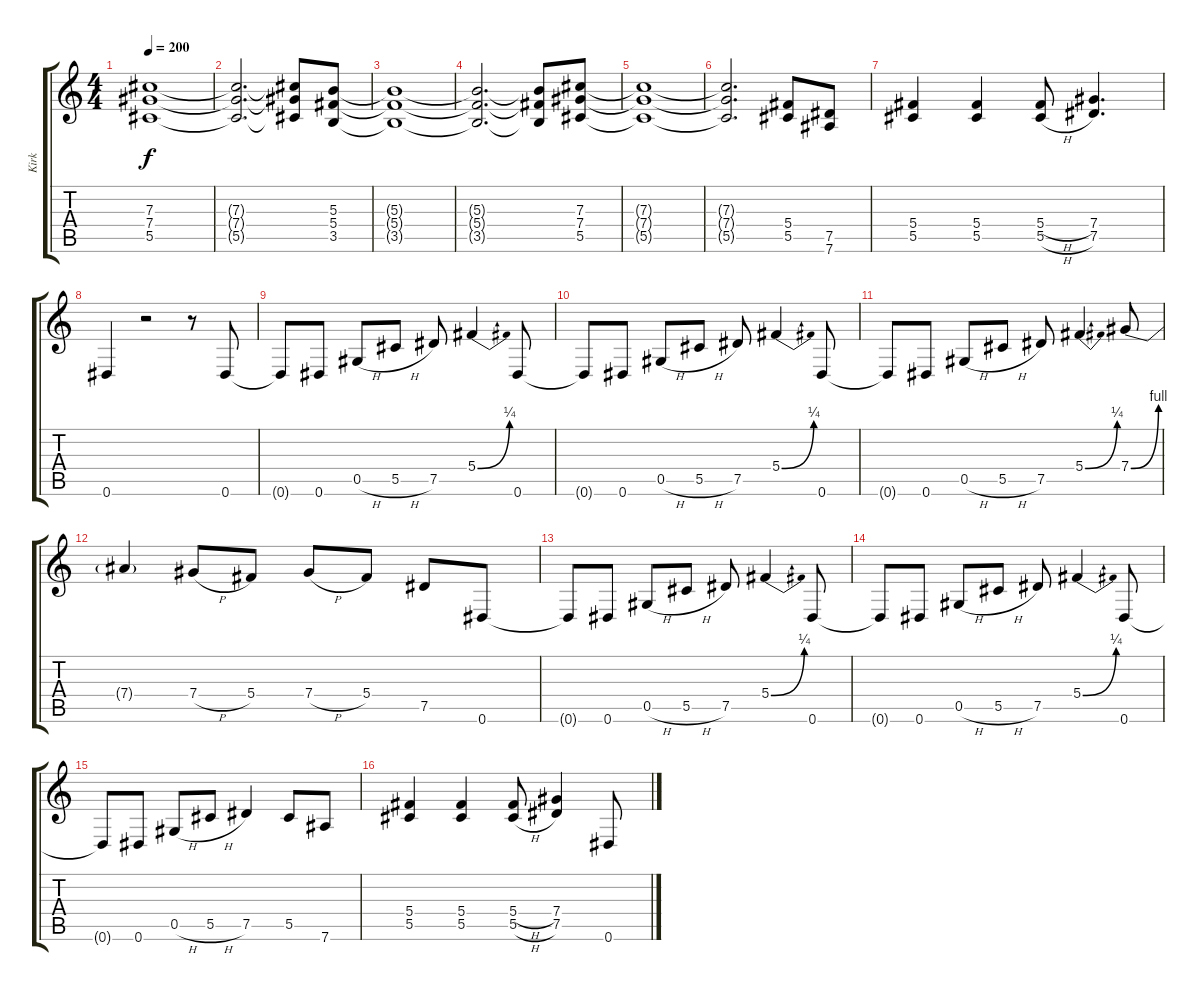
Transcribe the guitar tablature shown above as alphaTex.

\track ("Kirk" "Kirk") {instrument overdrivenguitar}
\staff {score tabs}
\tuning (Eb4 Bb3 Gb3 Db3 Ab2 Eb2) {hide}
\ts (4 4)
\tempo 200
\clef g2
\ks c
(7.3{t} 7.4{t} 5.5{t}).1{dy f} |
(7.3{t} 7.4{t} 5.5{t}).2{d} (7.3{t} 7.4{t} 5.5{t}).8 (5.3 5.4 3.5).8 |
(5.3{t} 5.4{t} 3.5{t}).1 |
(5.3{t} 5.4{t} 3.5{t}).2{d} (5.3{t} 5.4{t} 3.5{t}).8 (7.3 7.4 5.5).8 |
(7.3{t} 7.4{t} 5.5{t}).1 |
(7.3{t} 7.4{t} 5.5{t}).2{d} (5.4 5.5).8 (7.5 7.6).8 |
(5.4 5.5).4 (5.4 5.5).4 (5.4{h} 5.5{h}).8 (7.4 7.5).4{d} |
0.6.4 r.2 r.8 0.6.8 |
0.6{t}.8 0.6.8 0.5{h}.8 5.5{h}.8 7.5.8 5.4{be (bend 0 0 60 1)}.4 0.6.8 |
0.6{t}.8 0.6.8 0.5{h}.8 5.5{h}.8 7.5.8 5.4{be (bend 0 0 60 1)}.4 0.6.8 |
0.6{t}.8 0.6.8 0.5{h}.8 5.5{h}.8 7.5.8 5.4{be (bend 0 0 60 1)}.4 7.4{be (bend 0 0 60 4)}.8 |
7.4{t}.4 7.4{h}.8 5.4.8 7.4{h}.8 5.4.8 7.5.8 0.6.8 |
0.6{t}.8 0.6.8 0.5{h}.8 5.5{h}.8 7.5.8 5.4{be (bend 0 0 60 1)}.4 0.6.8 |
0.6{t}.8 0.6.8 0.5{h}.8 5.5{h}.8 7.5.8 5.4{be (bend 0 0 60 1)}.4 0.6.8 |
0.6{t}.8 0.6.8 0.5{h}.8 5.5{h}.8 7.5.4 5.5.8 7.6.8 |
(5.4 5.5).4 (5.4 5.5).4 (5.4{h} 5.5{h}).8 (7.4 7.5).4 0.6.8
